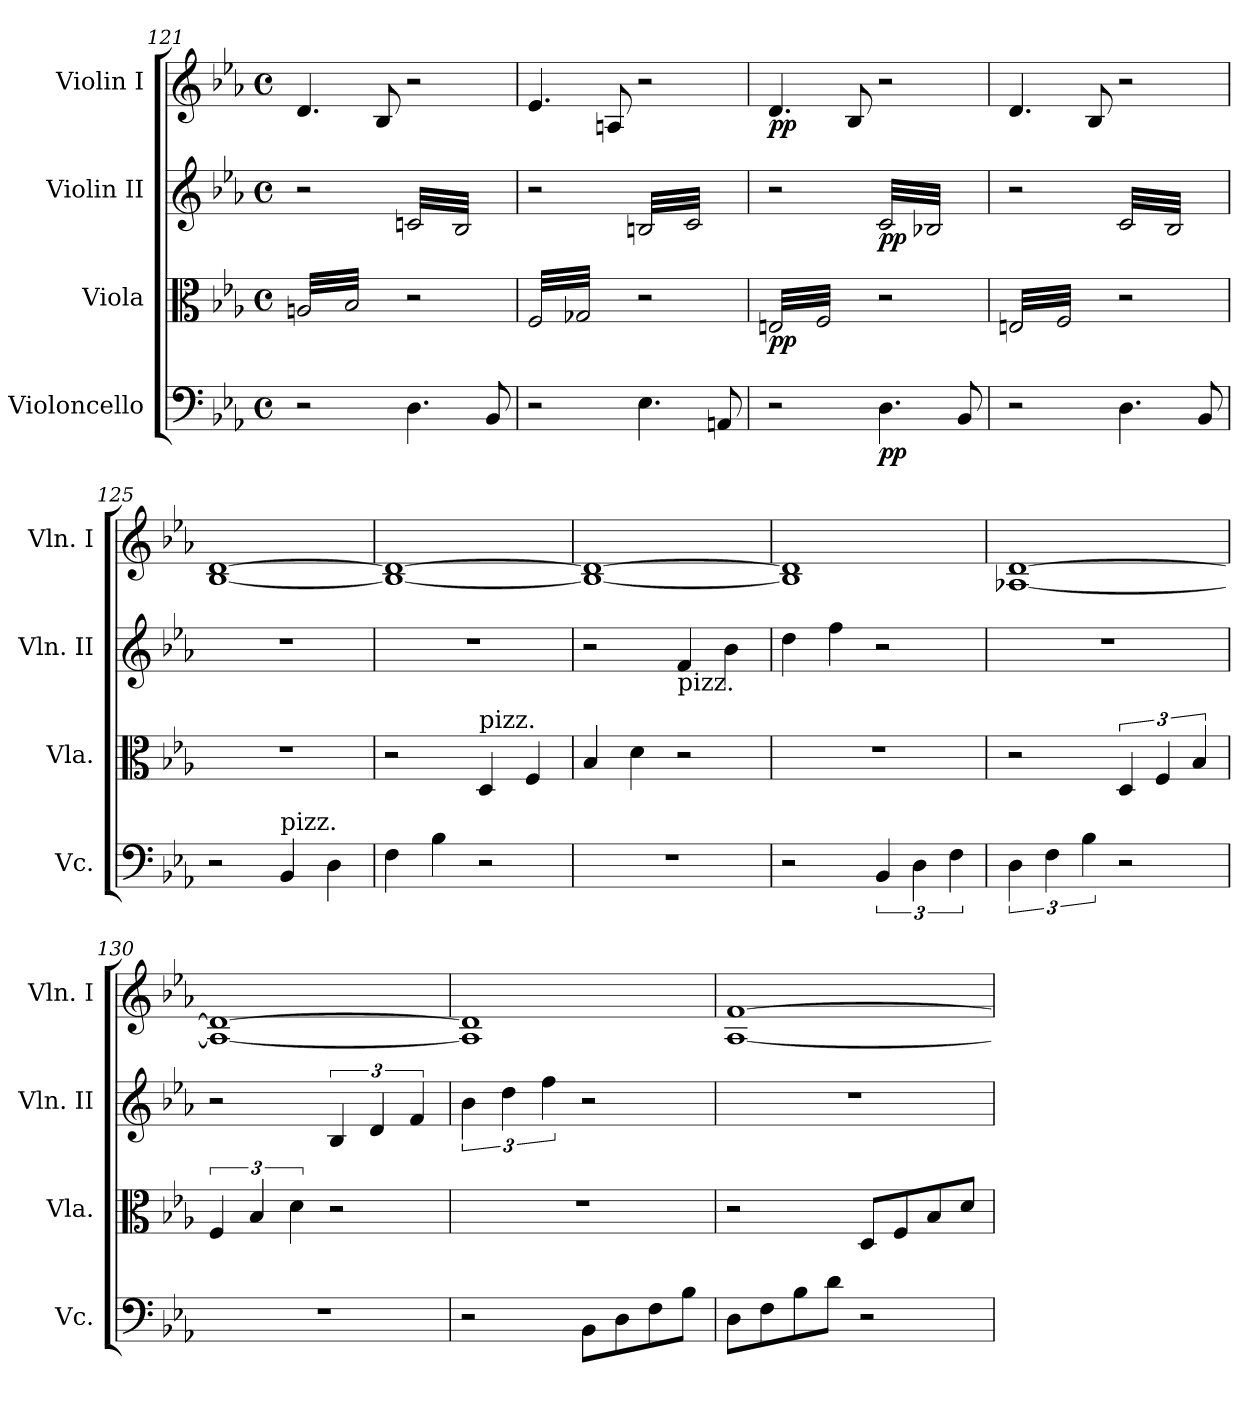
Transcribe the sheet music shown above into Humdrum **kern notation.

**kern	**dynam	**kern	**dynam	**kern	**dynam	**kern	**dynam
*part4	*part4	*part3	*part3	*part2	*part2	*part1	*part1
*staff4	*staff4	*staff3	*staff3	*staff2	*staff2	*staff1	*staff1
*I"Violoncello	*	*I"Viola	*	*I"Violin II	*	*I"Violin I	*
*I'Vc.	*	*I'Vla.	*	*I'Vln. II	*	*I'Vln. I	*
*clefF4	*	*clefC3	*	*clefG2	*	*clefG2	*
*k[b-e-a-]	*	*k[b-e-a-]	*	*k[b-e-a-]	*	*k[b-e-a-]	*
*E-:	*	*E-:	*	*E-:	*	*E-:	*
*M4/4	*	*M4/4	*	*M4/4	*	*M4/4	*
*met(c)	*	*met(c)	*	*met(c)	*	*met(c)	*
=121	=121	=121	=121	=121	=121	=121	=121
*	*	*tremolo	*	*	*	*	*
2r	.	32An/LLL	.	2r	.	4.d/	.
.	.	32B-/	.	.	.	.	.
.	.	32An/	.	.	.	.	.
.	.	32B-/	.	.	.	.	.
.	.	32An/	.	.	.	.	.
.	.	32B-/	.	.	.	.	.
.	.	32An/	.	.	.	.	.
.	.	32B-/	.	.	.	.	.
.	.	32An/	.	.	.	.	.
.	.	32B-/	.	.	.	.	.
.	.	32An/	.	.	.	.	.
.	.	32B-/	.	.	.	.	.
.	.	32An/	.	.	.	8B-/	.
.	.	32B-/	.	.	.	.	.
.	.	32An/	.	.	.	.	.
.	.	32B-/JJJ	.	.	.	.	.
*	*	*	*	*tremolo	*	*	*
4.D\	.	2r	.	32cn/LLL	.	2r	.
.	.	.	.	32B-/	.	.	.
.	.	.	.	32cn/	.	.	.
.	.	.	.	32B-/	.	.	.
.	.	.	.	32cn/	.	.	.
.	.	.	.	32B-/	.	.	.
.	.	.	.	32cn/	.	.	.
.	.	.	.	32B-/	.	.	.
.	.	.	.	32cn/	.	.	.
.	.	.	.	32B-/	.	.	.
.	.	.	.	32cn/	.	.	.
.	.	.	.	32B-/	.	.	.
8BB-/	.	.	.	32cn/	.	.	.
.	.	.	.	32B-/	.	.	.
.	.	.	.	32cn/	.	.	.
.	.	.	.	32B-/JJJ	.	.	.
=122	=122	=122	=122	=122	=122	=122	=122
2r	.	32F/LLL	.	2r	.	4.e-/	.
.	.	32G-X/	.	.	.	.	.
.	.	32F/	.	.	.	.	.
.	.	32G-X/	.	.	.	.	.
.	.	32F/	.	.	.	.	.
.	.	32G-X/	.	.	.	.	.
.	.	32F/	.	.	.	.	.
.	.	32G-X/	.	.	.	.	.
.	.	32F/	.	.	.	.	.
.	.	32G-X/	.	.	.	.	.
.	.	32F/	.	.	.	.	.
.	.	32G-X/	.	.	.	.	.
.	.	32F/	.	.	.	8An/	.
.	.	32G-X/	.	.	.	.	.
.	.	32F/	.	.	.	.	.
.	.	32G-X/JJJ	.	.	.	.	.
4.E-\	.	2r	.	32Bn/LLL	.	2r	.
.	.	.	.	32c/	.	.	.
.	.	.	.	32Bn/	.	.	.
.	.	.	.	32c/	.	.	.
.	.	.	.	32Bn/	.	.	.
.	.	.	.	32c/	.	.	.
.	.	.	.	32Bn/	.	.	.
.	.	.	.	32c/	.	.	.
.	.	.	.	32Bn/	.	.	.
.	.	.	.	32c/	.	.	.
.	.	.	.	32Bn/	.	.	.
.	.	.	.	32c/	.	.	.
8AAn/	.	.	.	32Bn/	.	.	.
.	.	.	.	32c/	.	.	.
.	.	.	.	32Bn/	.	.	.
.	.	.	.	32c/JJJ	.	.	.
!!LO:LB:g=z
=123	=123	=123	=123	=123	=123	=123	=123
!	!	!	!LO:DY:b	!	!	!	!LO:DY:b
2r	.	32En/LLL	pp	2r	.	4.d/	pp
.	.	32F/	.	.	.	.	.
.	.	32En/	.	.	.	.	.
.	.	32F/	.	.	.	.	.
.	.	32En/	.	.	.	.	.
.	.	32F/	.	.	.	.	.
.	.	32En/	.	.	.	.	.
.	.	32F/	.	.	.	.	.
.	.	32En/	.	.	.	.	.
.	.	32F/	.	.	.	.	.
.	.	32En/	.	.	.	.	.
.	.	32F/	.	.	.	.	.
.	.	32En/	.	.	.	8B-/	.
.	.	32F/	.	.	.	.	.
.	.	32En/	.	.	.	.	.
.	.	32F/JJJ	.	.	.	.	.
!	!LO:DY:b	!	!	!	!LO:DY:b	!	!
4.D\	pp	2r	.	32c/LLL	pp	2r	.
.	.	.	.	32B-X/	.	.	.
.	.	.	.	32c/	.	.	.
.	.	.	.	32B-X/	.	.	.
.	.	.	.	32c/	.	.	.
.	.	.	.	32B-X/	.	.	.
.	.	.	.	32c/	.	.	.
.	.	.	.	32B-X/	.	.	.
.	.	.	.	32c/	.	.	.
.	.	.	.	32B-X/	.	.	.
.	.	.	.	32c/	.	.	.
.	.	.	.	32B-X/	.	.	.
8BB-/	.	.	.	32c/	.	.	.
.	.	.	.	32B-X/	.	.	.
.	.	.	.	32c/	.	.	.
.	.	.	.	32B-X/JJJ	.	.	.
=124	=124	=124	=124	=124	=124	=124	=124
2r	.	32En/LLL	.	2r	.	4.d/	.
.	.	32F/	.	.	.	.	.
.	.	32En/	.	.	.	.	.
.	.	32F/	.	.	.	.	.
.	.	32En/	.	.	.	.	.
.	.	32F/	.	.	.	.	.
.	.	32En/	.	.	.	.	.
.	.	32F/	.	.	.	.	.
.	.	32En/	.	.	.	.	.
.	.	32F/	.	.	.	.	.
.	.	32En/	.	.	.	.	.
.	.	32F/	.	.	.	.	.
.	.	32En/	.	.	.	8B-/	.
.	.	32F/	.	.	.	.	.
.	.	32En/	.	.	.	.	.
.	.	32F/JJJ	.	.	.	.	.
*	*	*Xtremolo	*	*	*	*	*
4.D\	.	2r	.	32c/LLL	.	2r	.
.	.	.	.	32B-/	.	.	.
.	.	.	.	32c/	.	.	.
.	.	.	.	32B-/	.	.	.
.	.	.	.	32c/	.	.	.
.	.	.	.	32B-/	.	.	.
.	.	.	.	32c/	.	.	.
.	.	.	.	32B-/	.	.	.
.	.	.	.	32c/	.	.	.
.	.	.	.	32B-/	.	.	.
.	.	.	.	32c/	.	.	.
.	.	.	.	32B-/	.	.	.
8BB-/	.	.	.	32c/	.	.	.
.	.	.	.	32B-/	.	.	.
.	.	.	.	32c/	.	.	.
.	.	.	.	32B-/JJJ	.	.	.
*	*	*	*	*Xtremolo	*	*	*
=125	=125	=125	=125	=125	=125	=125	=125
2r	.	1r	.	1r	.	[1B- [1d	.
.	.	.	.	.	.	.	.
.	.	.	.	.	.	.	.
.	.	.	.	.	.	.	.
.	.	.	.	.	.	.	.
.	.	.	.	.	.	.	.
.	.	.	.	.	.	.	.
.	.	.	.	.	.	.	.
!LO:TX:a:t=pizz.	!	!	!	!	!	!	!
4BB-/	.	.	.	.	.	.	.
4D\	.	.	.	.	.	.	.
=126	=126	=126	=126	=126	=126	=126	=126
4F\	.	2r	.	1r	.	1B-_ 1d_	.
4B-\	.	.	.	.	.	.	.
!	!	!LO:TX:a:t=pizz.	!	!	!	!	!
2r	.	4D/	.	.	.	.	.
.	.	4F/	.	.	.	.	.
=127	=127	=127	=127	=127	=127	=127	=127
1r	.	4B-/	.	2r	.	1B-_ 1d_	.
.	.	4d\	.	.	.	.	.
!	!	!	!	!LO:TX:b:t=pizz.	!	!	!
.	.	2r	.	4f/	.	.	.
.	.	.	.	4b-\	.	.	.
=128	=128	=128	=128	=128	=128	=128	=128
2r	.	1r	.	4dd\	.	1B-] 1d]	.
.	.	.	.	4ff\	.	.	.
6BB-/	.	.	.	2r	.	.	.
6D\	.	.	.	.	.	.	.
6F\	.	.	.	.	.	.	.
!!LO:PB:g=z
=129	=129	=129	=129	=129	=129	=129	=129
6D\	.	2r	.	1r	.	[1A-X [1d	.
6F\	.	.	.	.	.	.	.
6B-\	.	.	.	.	.	.	.
2r	.	6D/	.	.	.	.	.
.	.	6F/	.	.	.	.	.
.	.	6B-/	.	.	.	.	.
=130	=130	=130	=130	=130	=130	=130	=130
1r	.	6F/	.	2r	.	1A-_ 1d_	.
.	.	6B-/	.	.	.	.	.
.	.	6d\	.	.	.	.	.
.	.	2r	.	6B-/	.	.	.
.	.	.	.	6d/	.	.	.
.	.	.	.	6f/	.	.	.
=131	=131	=131	=131	=131	=131	=131	=131
2r	.	1r	.	6b-\	.	1A-] 1d]	.
.	.	.	.	6dd\	.	.	.
.	.	.	.	6ff\	.	.	.
8BB-\L	.	.	.	2r	.	.	.
8D\	.	.	.	.	.	.	.
8F\	.	.	.	.	.	.	.
8B-\J	.	.	.	.	.	.	.
=132	=132	=132	=132	=132	=132	=132	=132
8D\L	.	2r	.	1r	.	[1A- [1f	.
8F\	.	.	.	.	.	.	.
8B-\	.	.	.	.	.	.	.
8d\J	.	.	.	.	.	.	.
2r	.	8D/L	.	.	.	.	.
.	.	8F/	.	.	.	.	.
.	.	8B-/	.	.	.	.	.
.	.	8d/J	.	.	.	.	.
=	=	=	=	=	=	=	=
*-	*-	*-	*-	*-	*-	*-	*-
